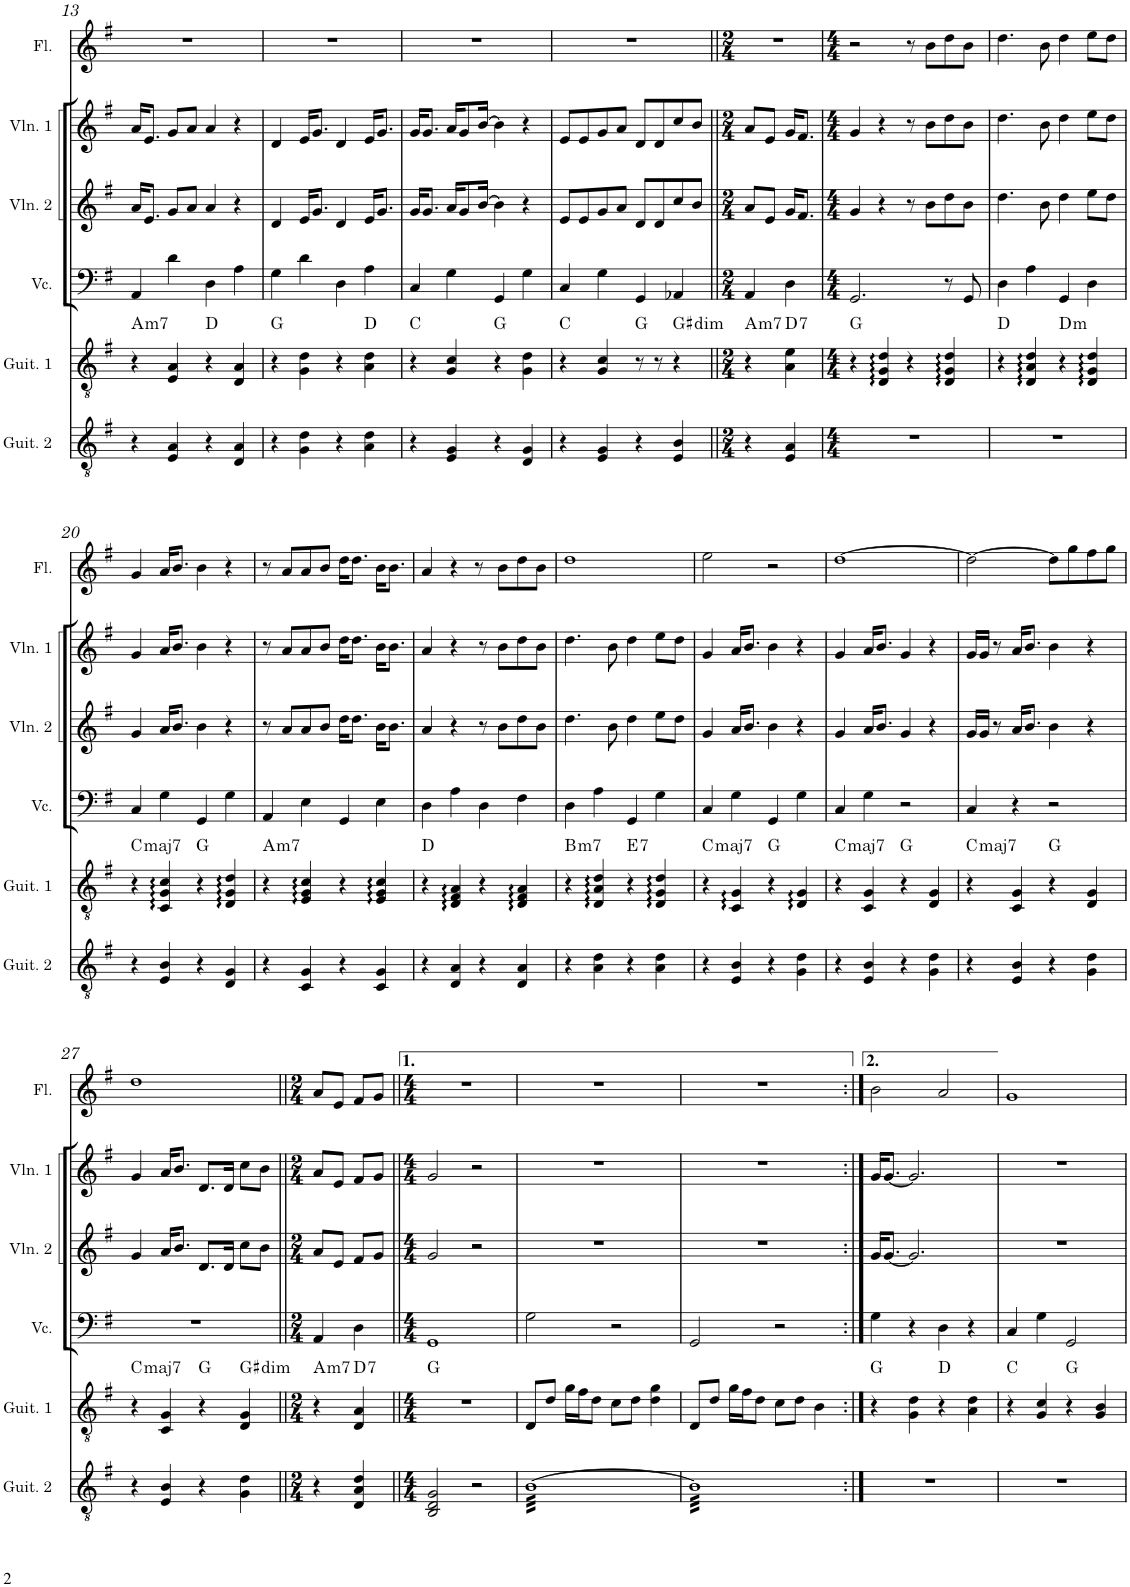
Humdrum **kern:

**kern	**kern	**harte	**kern	**kern	**kern	**kern
*part6	*part5	*part5	*part4	*part3	*part2	*part1
*staff6	*staff5	*	*staff4	*staff3	*staff2	*staff1
*I"クラシックギター 2	*I"クラシックギター 1	*	*I"チェロ	*I"ヴァイオリン 2	*I"ヴァイオリン 1	*I"フルート
!!LO:PB:g=z
*clefGv2	*clefGv2	*	*clefF4	*clefG2	*clefG2	*clefG2
*k[f#]	*k[f#]	*	*k[f#]	*k[f#]	*k[f#]	*k[f#]
*M4/4	*M4/4	*	*M4/4	*M4/4	*M4/4	*M4/4
=13	=13	=13	=13	=13	=13	=13
!	!	!LO:H:kt=m7	!	!	!	!
4r	4r	A:min7	4AA/	16a/KL	16a/KL	1r
.	.	.	.	8.e/J	8.e/J	.
4E/ 4A/	4E/ 4A/	.	4d\	8g/L	8g/L	.
.	.	.	.	8a/J	8a/J	.
4r	4r	D:maj	4D\	4a/	4a/	.
4D/ 4A/	4D/ 4A/	.	4A\	4r	4r	.
=14	=14	=14	=14	=14	=14	=14
4r	4r	G:maj	4G\	4d/	4d/	1r
4G\ 4d\	4G\ 4d\	.	4d\	16e/KL	16e/KL	.
.	.	.	.	8.g/J	8.g/J	.
4r	4r	.	4D\	4d/	4d/	.
4A\ 4d\	4A\ 4d\	D:maj	4A\	16e/KL	16e/KL	.
.	.	.	.	8.g/J	8.g/J	.
=15	=15	=15	=15	=15	=15	=15
4r	4r	C:maj	4C/	16g/KL	16g/KL	1r
.	.	.	.	8.g/J	8.g/J	.
4E/ 4G/	4G/ 4c/	.	4G\	16a/KL	16a/KL	.
.	.	.	.	8g/	8g/	.
.	.	.	.	[16b/Jk	[16b/Jk	.
4r	4r	G:maj	4GG/	4b\]	4b\]	.
4D/ 4G/	4G\ 4d\	.	4G\	4r	4r	.
=16	=16	=16	=16	=16	=16	=16
4r	4r	C:maj	4C/	8e/L	8e/L	1r
.	.	.	.	8e/	8e/	.
4E/ 4G/	4G/ 4c/	.	4G\	8g/	8g/	.
.	.	.	.	8a/J	8a/J	.
4r	8r	G:maj	4GG/	8d/L	8d/L	.
.	8r	.	.	8d/	8d/	.
!	!	!LO:H:kt=dim	!	!	!	!
4E/ 4B/	4r	G#:dim	4AA-X/	8cc/	8cc/	.
.	.	.	.	8b/J	8b/J	.
=17||	=17||	=17||	=17||	=17||	=17||	=17||
*M2/4	*M2/4	*	*M2/4	*M2/4	*M2/4	*M2/4
!	!	!LO:H:kt=m7	!	!	!	!
4r	4r	A:min7	4AA/	8a/L	8a/L	2r
.	.	.	.	8e/J	8e/J	.
!	!	!LO:H:kt=7	!	!	!	!
4E/ 4A/	4A\ 4e\	D:7	4D\	16g/KL	16g/KL	.
.	.	.	.	8.f#/J	8.f#/J	.
=18	=18	=18	=18	=18	=18	=18
*M4/4	*M4/4	*	*M4/4	*M4/4	*M4/4	*M4/4
1r	4r	G:maj	2.GG/	4g/	4g/	2r
.	4D/ 4G/ 4d/	.	.	4r	4r	.
.	4r	.	.	8r	8r	8r
.	.	.	.	8b\L	8b\L	8b\L
.	4D/ 4G/ 4d/	.	8r	8dd\	8dd\	8dd\
.	.	.	8GG/	8b\J	8b\J	8b\J
=19	=19	=19	=19	=19	=19	=19
1r	4r	D:maj	4D\	4.dd\	4.dd\	4.dd\
.	4D/ 4A/ 4d/	.	4A\	.	.	.
.	.	.	.	8b\	8b\	8b\
!	!	!LO:H:kt=m	!	!	!	!
.	4r	D:min	4GG/	4dd\	4dd\	4dd\
.	4D/ 4G/ 4d/	.	4D\	8ee\L	8ee\L	8ee\L
.	.	.	.	8dd\J	8dd\J	8dd\J
!!LO:LB:g=z
=20	=20	=20	=20	=20	=20	=20
!	!	!LO:H:kt=maj7	!	!	!	!
4r	4r	C:maj7	4C/	4g/	4g/	4g/
4E/ 4B/	4C/ 4G/ 4c/	.	4G\	16a/KL	16a/KL	16a/KL
.	.	.	.	8.b/J	8.b/J	8.b/J
4r	4r	G:maj	4GG/	4b\	4b\	4b\
4D/ 4G/	4D/ 4G/ 4d/	.	4G\	4r	4r	4r
=21	=21	=21	=21	=21	=21	=21
!	!	!LO:H:kt=m7	!	!	!	!
4r	4r	A:min7	4AA/	8r	8r	8r
.	.	.	.	8a/L	8a/L	8a/L
4C/ 4G/	4E/ 4G/ 4c/	.	4E\	8a/	8a/	8a/
.	.	.	.	8b/J	8b/J	8b/J
4r	4r	.	4GG/	16dd\KL	16dd\KL	16dd\KL
.	.	.	.	8.dd\J	8.dd\J	8.dd\J
4C/ 4G/	4E/ 4G/ 4c/	.	4E\	16b\KL	16b\KL	16b\KL
.	.	.	.	8.b\J	8.b\J	8.b\J
=22	=22	=22	=22	=22	=22	=22
4r	4r	D:maj	4D\	4a/	4a/	4a/
4D/ 4A/	4D/ 4F#/ 4A/	.	4A\	4r	4r	4r
4r	4r	.	4D\	8r	8r	8r
.	.	.	.	8b\L	8b\L	8b\L
4D/ 4A/	4D/ 4F#/ 4A/	.	4F#\	8dd\	8dd\	8dd\
.	.	.	.	8b\J	8b\J	8b\J
=23	=23	=23	=23	=23	=23	=23
!	!	!LO:H:kt=m7	!	!	!	!
4r	4r	B:min7	4D\	4.dd\	4.dd\	1dd
4A\ 4d\	4D/ 4A/ 4d/	.	4A\	.	.	.
.	.	.	.	8b\	8b\	.
!	!	!LO:H:kt=7	!	!	!	!
4r	4r	E:7	4GG/	4dd\	4dd\	.
4A\ 4d\	4D/ 4G/ 4d/	.	4G\	8ee\L	8ee\L	.
.	.	.	.	8dd\J	8dd\J	.
=24	=24	=24	=24	=24	=24	=24
!	!	!LO:H:kt=maj7	!	!	!	!
4r	4r	C:maj7	4C/	4g/	4g/	2ee\
4E/ 4B/	4C/ 4G/	.	4G\	16a/KL	16a/KL	.
.	.	.	.	8.b/J	8.b/J	.
4r	4r	G:maj	4GG/	4b\	4b\	2r
4G\ 4d\	4D/ 4G/	.	4G\	4r	4r	.
=25	=25	=25	=25	=25	=25	=25
!	!	!LO:H:kt=maj7	!	!	!	!
4r	4r	C:maj7	4C/	4g/	4g/	[1dd
4E/ 4B/	4C/ 4G/	.	4G\	16a/KL	16a/KL	.
.	.	.	.	8.b/J	8.b/J	.
4r	4r	G:maj	2r	4g/	4g/	.
4G\ 4d\	4D/ 4G/	.	.	4r	4r	.
=26	=26	=26	=26	=26	=26	=26
!	!	!LO:H:kt=maj7	!	!	!	!
4r	4r	C:maj7	4C/	16g/LL	16g/LL	2dd\_
.	.	.	.	16g/JJ	16g/JJ	.
.	.	.	.	8r	8r	.
4E/ 4B/	4C/ 4G/	.	4r	16a/KL	16a/KL	.
.	.	.	.	8.b/J	8.b/J	.
4r	4r	G:maj	2r	4b\	4b\	8dd\L]
.	.	.	.	.	.	8gg\
4G\ 4d\	4D/ 4G/	.	.	4r	4r	8ff#\
.	.	.	.	.	.	8gg\J
!!LO:LB:g=z
=27	=27	=27	=27	=27	=27	=27
!	!	!LO:H:kt=maj7	!	!	!	!
4r	4r	C:maj7	1r	4g/	4g/	1dd
4E/ 4B/	4C/ 4G/	.	.	16a/KL	16a/KL	.
.	.	.	.	8.b/J	8.b/J	.
4r	4r	G:maj	.	8.d/L	8.d/L	.
.	.	.	.	16d/Jk	16d/Jk	.
!	!	!LO:H:kt=dim	!	!	!	!
4G\ 4d\	4D/ 4G/	G#:dim	.	8cc\L	8cc\L	.
.	.	.	.	8b\J	8b\J	.
=28||	=28||	=28||	=28||	=28||	=28||	=28||
*M2/4	*M2/4	*	*M2/4	*M2/4	*M2/4	*M2/4
!	!	!LO:H:kt=m7	!	!	!	!
4r	4r	A:min7	4AA/	8a/L	8a/L	8a/L
.	.	.	.	8e/J	8e/J	8e/J
!	!	!LO:H:kt=7	!	!	!	!
4D/ 4A/ 4d/	4D/ 4A/	D:7	4D\	8f#/L	8f#/L	8f#/L
.	.	.	.	8g/J	8g/J	8g/J
=29||	=29||	=29||	=29||	=29||	=29||	=29||
*M4/4	*M4/4	*	*M4/4	*M4/4	*M4/4	*M4/4
2BB/ 2D/ 2G/	1r	G:maj	1GG	2g/	2g/	1r
2r	.	.	.	2r	2r	.
=30	=30	=30	=30	=30	=30	=30
*tremolo	*	*	*	*	*	*
[32BLLL	8D/L	.	2G\	1r	1r	1r
32B	.	.	.	.	.	.
32B	.	.	.	.	.	.
32B	.	.	.	.	.	.
32B	8d/J	.	.	.	.	.
32B	.	.	.	.	.	.
32B	.	.	.	.	.	.
32B	.	.	.	.	.	.
32B	16g\LL	.	.	.	.	.
32B	.	.	.	.	.	.
32B	16f#\J	.	.	.	.	.
32B	.	.	.	.	.	.
32B	8d\J	.	.	.	.	.
32B	.	.	.	.	.	.
32B	.	.	.	.	.	.
32B	.	.	.	.	.	.
32B	8c\L	.	2r	.	.	.
32B	.	.	.	.	.	.
32B	.	.	.	.	.	.
32B	.	.	.	.	.	.
32B	8d\J	.	.	.	.	.
32B	.	.	.	.	.	.
32B	.	.	.	.	.	.
32B	.	.	.	.	.	.
32B	4d\ 4g\	.	.	.	.	.
32B	.	.	.	.	.	.
32B	.	.	.	.	.	.
32B	.	.	.	.	.	.
32B	.	.	.	.	.	.
32B	.	.	.	.	.	.
32B	.	.	.	.	.	.
32BJJJ	.	.	.	.	.	.
=31	=31	=31	=31	=31	=31	=31
32B]LLL	8D/L	.	2GG/	1r	1r	1r
32B	.	.	.	.	.	.
32B	.	.	.	.	.	.
32B	.	.	.	.	.	.
32B	8d/J	.	.	.	.	.
32B	.	.	.	.	.	.
32B	.	.	.	.	.	.
32B	.	.	.	.	.	.
32B	16g\LL	.	.	.	.	.
32B	.	.	.	.	.	.
32B	16f#\J	.	.	.	.	.
32B	.	.	.	.	.	.
32B	8d\J	.	.	.	.	.
32B	.	.	.	.	.	.
32B	.	.	.	.	.	.
32B	.	.	.	.	.	.
32B	8c\L	.	2r	.	.	.
32B	.	.	.	.	.	.
32B	.	.	.	.	.	.
32B	.	.	.	.	.	.
32B	8d\J	.	.	.	.	.
32B	.	.	.	.	.	.
32B	.	.	.	.	.	.
32B	.	.	.	.	.	.
32B	4B\	.	.	.	.	.
32B	.	.	.	.	.	.
32B	.	.	.	.	.	.
32B	.	.	.	.	.	.
32B	.	.	.	.	.	.
32B	.	.	.	.	.	.
32B	.	.	.	.	.	.
32BJJJ	.	.	.	.	.	.
*Xtremolo	*	*	*	*	*	*
=32:|!	=32:|!	=32:|!	=32:|!	=32:|!	=32:|!	=32:|!
1r	4r	G:maj	4G\	16g/KL	16g/KL	2b\
.	.	.	.	[8.g/J	[8.g/J	.
.	4G\ 4d\	.	4r	2.g/]	2.g/]	.
.	4r	D:maj	4D\	.	.	2a/
.	4A\ 4d\	.	4r	.	.	.
=33	=33	=33	=33	=33	=33	=33
1r	4r	C:maj	4C/	1r	1r	1g
.	4G/ 4c/	.	4G\	.	.	.
.	4r	G:maj	2GG/	.	.	.
.	4G/ 4B/	.	.	.	.	.
=	=	=	=	=	=	=
*-	*-	*-	*-	*-	*-	*-
